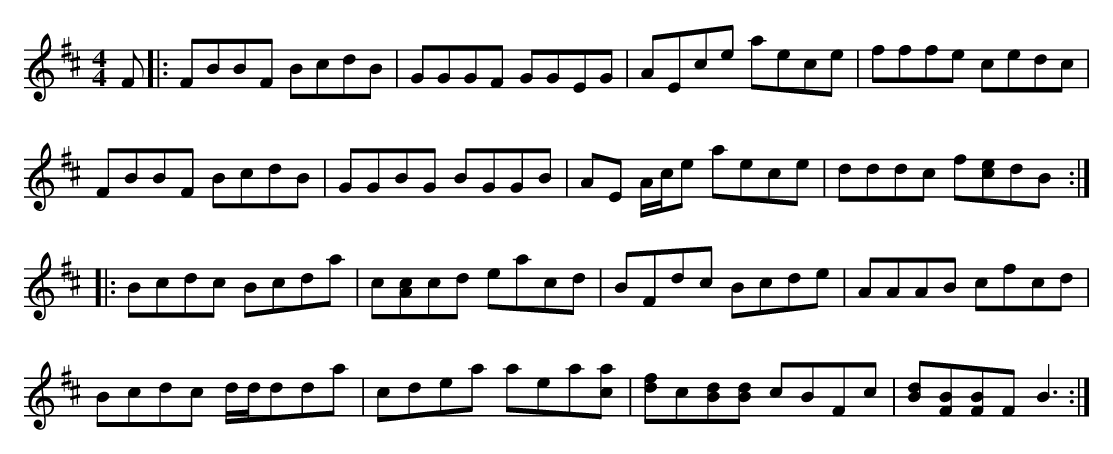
X:1
M:4/4
K:Bmin
F|:FBBF BcdB|GGGF GGEG|AEce aece|fffe cedc|
FBBF BcdB|GGBG BGGB|AE A/c/e aece|dddc f[ec]dB:|
|:Bcdc Bcda|c[cA]cd eacd|BFdc Bcde|AAAB cfcd|
Bcdc d/d/dda|cdea aea[ac]|[fd]c[dB][Bd] cBFc|[dB][BF][BF]F B3:|
